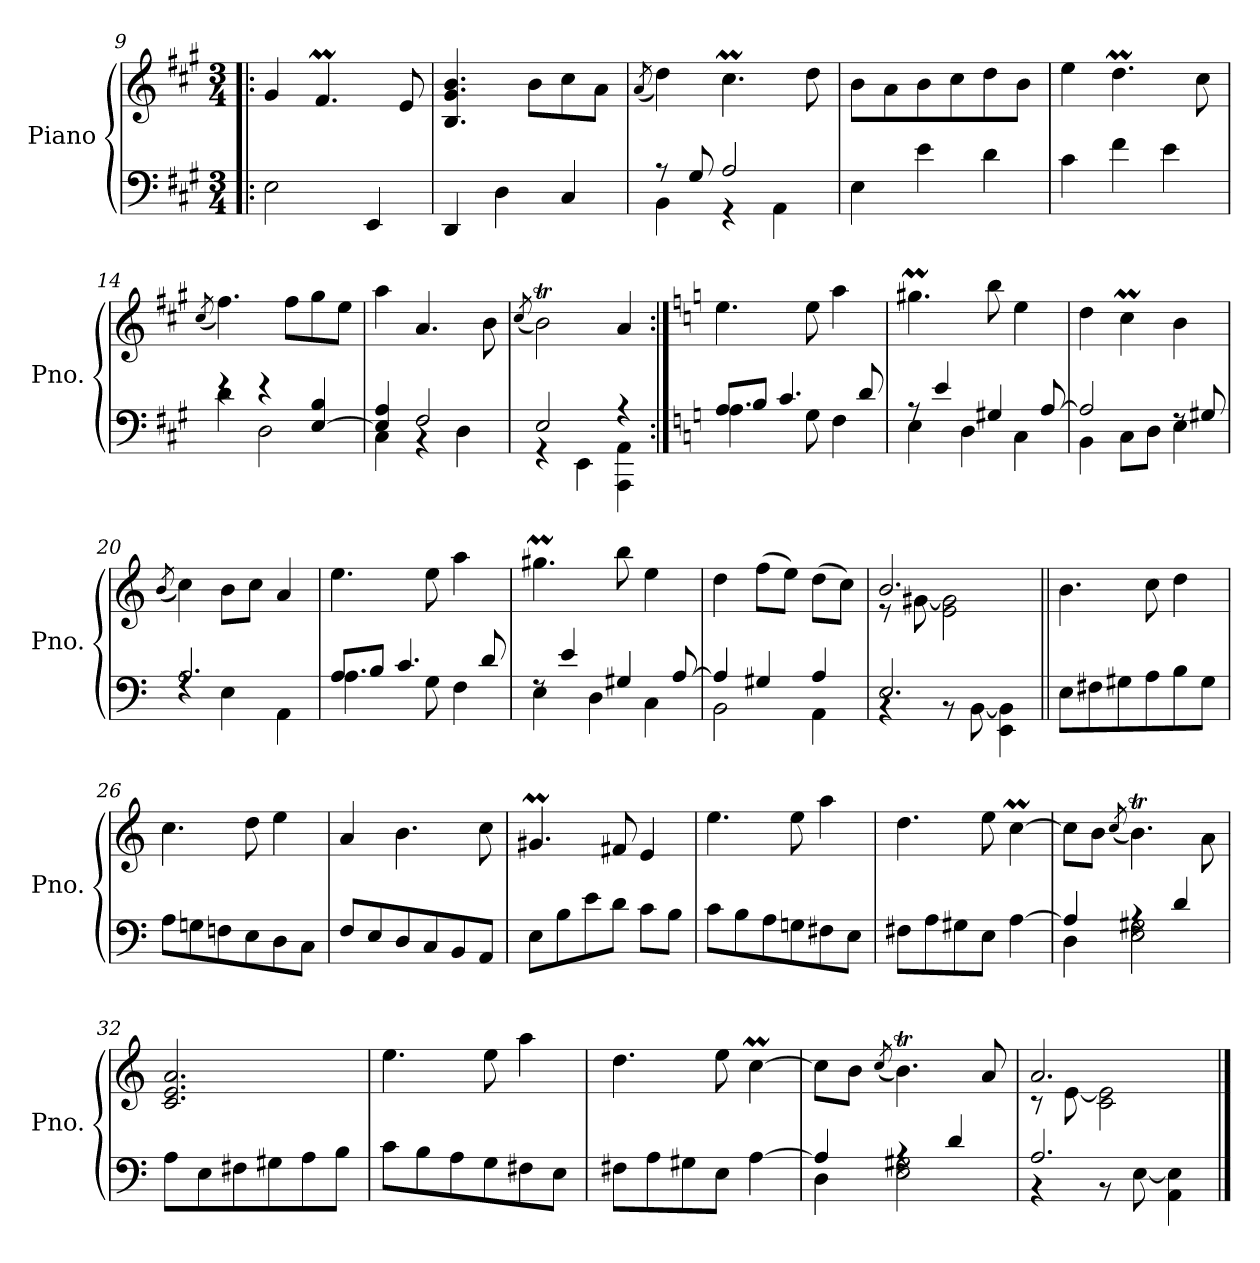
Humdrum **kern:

**kern	**kern
*part1	*part1
*staff2	*staff1
*I"Piano	*
*I'Pno.	*
*clefF4	*clefG2
*k[f#c#g#]	*k[f#c#g#]
*M3/4	*M3/4
=9!|:	=9!|:
2E\	4g#/
.	4.f#M/
4EE/	.
.	8e/
=10	=10
4DD/	4.B/ 4.g#/ 4.b/
4D\	.
.	8b\L
4C#/	8cc#\
.	8a\J
!!LO:LB:g=z
=11	=11
.	(<8qa/
*^	*
8r	4BB\	4dd\)
8G#/	.	.
2A/	4r	4.cc#m\
.	4AA\	.
.	.	8dd\
*v	*v	*
=12	=12
4E\	8b\L
.	8a\
4e\	8b\
.	8cc#\
4d\	8dd\
.	8b\J
=13	=13
4c#\	4ee\
4f#\	4.ddM\
4e\	.
.	8cc#\
=14	=14
.	(<8qcc#/
*^	*
4re	4d\	4.ff#\)
4re	2D\	.
.	.	8ff#\L
[4E/ 4B/	.	8gg#\
.	.	8ee\J
=15	=15	=15
4E/] 4A/	4C#\	4aa\
2F#/	4rBB	4.a/
.	4D\	.
.	.	8b\
=16	=16	=16
.	.	(<8qcc#/
2E/	4rGG	2bT\)
.	4EE\	.
4r	4AAA\ 4AA\	4a/
!!LO:LB:g=z
=17:|!	=17:|!	=17:|!
*k[]	*	*k[]
!LO:N:head=solid	!	!
8A/L	4.A\	4.ee\
8B/J	.	.
4.c/	.	.
.	8G\	8ee\
.	4F\	4aa\
8d/	.	.
=18	=18	=18
8rA	4E\	4.gg#Xm\
4e/	.	.
.	4D\	.
4G#X/	.	8bb\
.	4C\	4ee\
[8A/	.	.
=19	=19	=19
2A/]	4BB\	4dd\
.	8C\L	4ccM\
.	8D\J	.
8rF	4E\	4b\
8G#X/	.	.
=20	=20	=20
.	.	(<8qb/
2.A/	4rF	4cc\)
.	4E\	8b\L
.	.	8cc\J
.	4AA\	4a/
=21	=21	=21
!LO:N:head=solid	!	!
8A/L	4.A\	4.ee\
8B/J	.	.
4.c/	.	.
.	8G\	8ee\
.	4F\	4aa\
8d/	.	.
!!LO:LB:g=z
=22	=22	=22
8rF	4E\	4.gg#Xm\
4e/	.	.
.	4D\	.
4G#X/	.	8bb\
.	4C\	4ee\
[8A/	.	.
=23	=23	=23
4A/]	2BB\	4dd\
4G#X/	.	(>8ff\L
.	.	8ee\J)
4A/	4AA\	(>8dd\L
.	.	8cc\J)
=24	=24	=24
*	*	*^
2.E/	4rBB	2.b/	8r
.	.	.	[8g#X\
.	8rBB	.	2e\ 2g#\]
.	[8BB\	.	.
.	4EE\ 4BB\]	.	.
*v	*v	*	*
*	*v	*v
=25||	=25||
8E\L	4.b\
8F#X\	.
8G#X\	.
8A\	8cc\
8B\	4dd\
8G#\J	.
=26	=26
8A\L	4.cc\
8Gn\	.
8Fn\	.
8E\	8dd\
8D\	4ee\
8C\J	.
!!LO:LB:g=z
=27	=27
8F/L	4a/
8E/	.
8D/	4.b\
8C/	.
8BB/	.
8AA/J	8cc\
=28	=28
8E\L	4.g#Xm/
8B\	.
8e\	.
8d\J	8f#X/
8c\L	4e/
8B\J	.
=29	=29
8c\L	4.ee\
8B\	.
8A\	.
8Gn\	8ee\
8F#X\	4aa\
8E\J	.
=30	=30
8F#X\L	4.dd\
8A\	.
8G#X\	.
8E\J	8ee\
[4A\	[4ccM\
=31	=31
*^	*
4A/]	4D\	8cc\L]
.	.	8b\J
.	.	(<8qcc/
4rA	2E\ 2G#X\	4.bt\)
4d/	.	.
.	.	8a\
*v	*v	*
!!LO:LB:g=z
=32	=32
8A\L	2.c/ 2.e/ 2.a/
8E\	.
8F#X\	.
8G#X\	.
8A\	.
8B\J	.
=33	=33
8c\L	4.ee\
8B\	.
8A\	.
8G\	8ee\
8F#X\	4aa\
8E\J	.
=34	=34
8F#X\L	4.dd\
8A\	.
8G#X\	.
8E\J	8ee\
[4A\	[4ccM\
=35	=35
*^	*
4A/]	4D\	8cc\L]
.	.	8b\J
.	.	(<8qcc/
4rA	2E\ 2G#X\	4.bt\)
4d/	.	.
.	.	8a/
=36	=36	=36
*	*	*^
2.A/	4r	2.a/	8r
.	.	.	[8e\
.	8r	.	2c\ 2e\]
.	[8E\	.	.
.	4AA\ 4E\]	.	.
*v	*v	*	*
*	*v	*v
==	==
*-	*-
